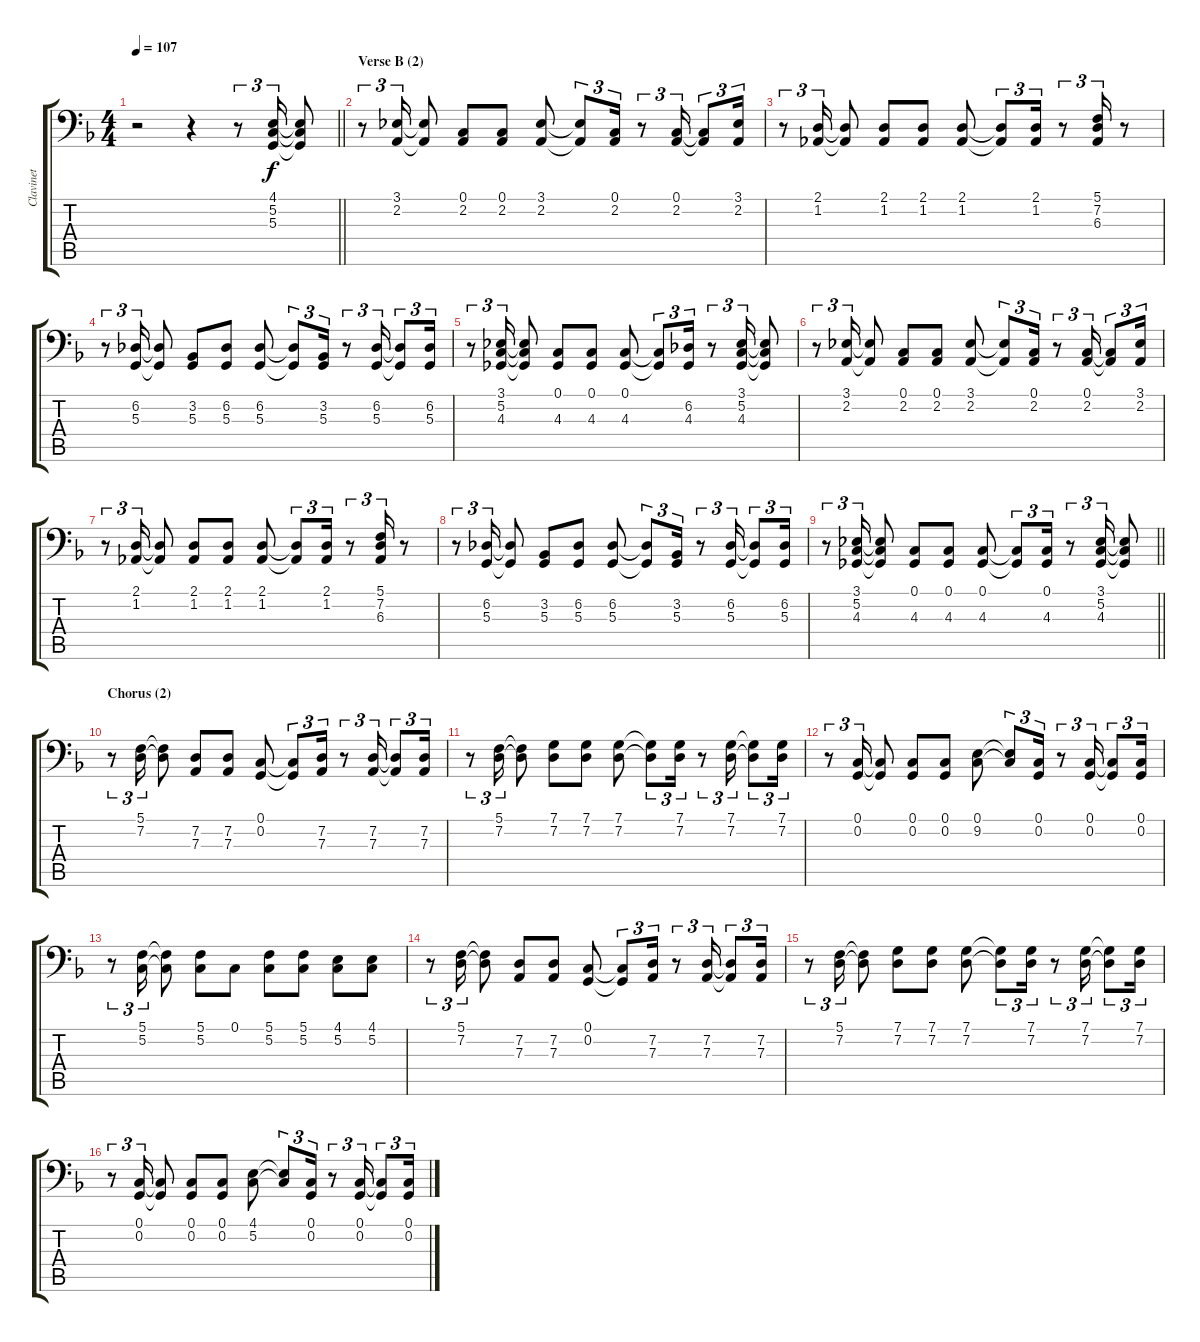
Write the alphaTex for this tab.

\track ("Clavinet" "Clavinet") {instrument clavinet}
\staff {score tabs}
\tuning (C3 G2 D2 A1 E1 B0) {hide}
\ts (4 4)
\tempo 107
\clef f4
\barLineRight lightlight
\ks dminor
r.2{dy f} r.4 r.8{tu (3 2)} (4.1 5.2 5.3).16{tu (3 2)} (4.1{t} 5.2{t} 5.3{t}).8 |
\section ("" "Verse B (2)")
r.8{tu (3 2)} (3.1 2.2).16{tu (3 2)} (3.1{t} 2.2{t}).8 (0.1 2.2).8 (0.1 2.2).8 (3.1 2.2).8 (3.1{t} 2.2{t}).8{tu (3 2)} (0.1 2.2).16{tu (3 2)} r.8{tu (3 2)} (0.1 2.2).16{tu (3 2)} (0.1{t} 2.2{t}).8{tu (3 2)} (3.1 2.2).16{tu (3 2)} |
r.8{tu (3 2)} (2.1 1.2).16{tu (3 2)} (2.1{t} 1.2{t}).8 (2.1 1.2).8 (2.1 1.2).8 (2.1 1.2).8 (2.1{t} 1.2{t}).8{tu (3 2)} (2.1 1.2).16{tu (3 2)} r.8{tu (3 2)} (5.1 7.2 6.3).16{tu (3 2)} r.8 |
r.8{tu (3 2)} (6.2 5.3).16{tu (3 2)} (6.2{t} 5.3{t}).8 (3.2 5.3).8 (6.2 5.3).8 (6.2 5.3).8 (6.2{t} 5.3{t}).8{tu (3 2)} (3.2 5.3).16{tu (3 2)} r.8{tu (3 2)} (6.2 5.3).16{tu (3 2)} (6.2{t} 5.3{t}).8{tu (3 2)} (6.2 5.3).16{tu (3 2)} |
r.8{tu (3 2)} (3.1 5.2 4.3).16{tu (3 2)} (3.1{t} 5.2{t} 4.3{t}).8 (0.1 4.3).8 (0.1 4.3).8 (0.1 4.3).8 (0.1{t} 4.3{t}).8{tu (3 2)} (6.2 4.3).16{tu (3 2)} r.8{tu (3 2)} (3.1 5.2 4.3).16{tu (3 2)} (3.1{t} 5.2{t} 4.3{t}).8 |
r.8{tu (3 2)} (3.1 2.2).16{tu (3 2)} (3.1{t} 2.2{t}).8 (0.1 2.2).8 (0.1 2.2).8 (3.1 2.2).8 (3.1{t} 2.2{t}).8{tu (3 2)} (0.1 2.2).16{tu (3 2)} r.8{tu (3 2)} (0.1 2.2).16{tu (3 2)} (0.1{t} 2.2{t}).8{tu (3 2)} (3.1 2.2).16{tu (3 2)} |
r.8{tu (3 2)} (2.1 1.2).16{tu (3 2)} (2.1{t} 1.2{t}).8 (2.1 1.2).8 (2.1 1.2).8 (2.1 1.2).8 (2.1{t} 1.2{t}).8{tu (3 2)} (2.1 1.2).16{tu (3 2)} r.8{tu (3 2)} (5.1 7.2 6.3).16{tu (3 2)} r.8 |
r.8{tu (3 2)} (6.2 5.3).16{tu (3 2)} (6.2{t} 5.3{t}).8 (3.2 5.3).8 (6.2 5.3).8 (6.2 5.3).8 (6.2{t} 5.3{t}).8{tu (3 2)} (3.2 5.3).16{tu (3 2)} r.8{tu (3 2)} (6.2 5.3).16{tu (3 2)} (6.2{t} 5.3{t}).8{tu (3 2)} (6.2 5.3).16{tu (3 2)} |
\barLineRight lightlight
r.8{tu (3 2)} (3.1 5.2 4.3).16{tu (3 2)} (3.1{t} 5.2{t} 4.3{t}).8 (0.1 4.3).8 (0.1 4.3).8 (0.1 4.3).8 (0.1{t} 4.3{t}).8{tu (3 2)} (0.1 4.3).16{tu (3 2)} r.8{tu (3 2)} (3.1 5.2 4.3).16{tu (3 2)} (3.1{t} 5.2{t} 4.3{t}).8 |
\section ("" "Chorus (2)")
r.8{tu (3 2)} (5.1 7.2).16{tu (3 2)} (5.1{t} 7.2{t}).8 (7.2 7.3).8 (7.2 7.3).8 (0.1 0.2).8 (0.1{t} 0.2{t}).8{tu (3 2)} (7.2 7.3).16{tu (3 2)} r.8{tu (3 2)} (7.2 7.3).16{tu (3 2)} (7.2{t} 7.3{t}).8{tu (3 2)} (7.2 7.3).16{tu (3 2)} |
r.8{tu (3 2)} (5.1 7.2).16{tu (3 2)} (5.1{t} 7.2{t}).8 (7.1 7.2).8 (7.1 7.2).8 (7.1 7.2).8 (7.1{t} 7.2{t}).8{tu (3 2)} (7.1 7.2).16{tu (3 2)} r.8{tu (3 2)} (7.1 7.2).16{tu (3 2)} (7.1{t} 7.2{t}).8{tu (3 2)} (7.1 7.2).16{tu (3 2)} |
r.8{tu (3 2)} (0.1 0.2).16{tu (3 2)} (0.1{t} 0.2{t}).8 (0.1 0.2).8 (0.1 0.2).8 (0.1 9.2).8 (0.1{t} 9.2{t}).8{tu (3 2)} (0.1 0.2).16{tu (3 2)} r.8{tu (3 2)} (0.1 0.2).16{tu (3 2)} (0.1{t} 0.2{t}).8{tu (3 2)} (0.1 0.2).16{tu (3 2)} |
r.8{tu (3 2)} (5.1 5.2).16{tu (3 2)} (5.1{t} 5.2{t}).8 (5.1 5.2).8 0.1.8 (5.1 5.2).8 (5.1 5.2).8 (4.1 5.2).8 (4.1 5.2).8 |
r.8{tu (3 2)} (5.1 7.2).16{tu (3 2)} (5.1{t} 7.2{t}).8 (7.2 7.3).8 (7.2 7.3).8 (0.1 0.2).8 (0.1{t} 0.2{t}).8{tu (3 2)} (7.2 7.3).16{tu (3 2)} r.8{tu (3 2)} (7.2 7.3).16{tu (3 2)} (7.2{t} 7.3{t}).8{tu (3 2)} (7.2 7.3).16{tu (3 2)} |
r.8{tu (3 2)} (5.1 7.2).16{tu (3 2)} (5.1{t} 7.2{t}).8 (7.1 7.2).8 (7.1 7.2).8 (7.1 7.2).8 (7.1{t} 7.2{t}).8{tu (3 2)} (7.1 7.2).16{tu (3 2)} r.8{tu (3 2)} (7.1 7.2).16{tu (3 2)} (7.1{t} 7.2{t}).8{tu (3 2)} (7.1 7.2).16{tu (3 2)} |
r.8{tu (3 2)} (0.1 0.2).16{tu (3 2)} (0.1{t} 0.2{t}).8 (0.1 0.2).8 (0.1 0.2).8 (4.1 5.2).8 (4.1{t} 5.2{t}).8{tu (3 2)} (0.1 0.2).16{tu (3 2)} r.8{tu (3 2)} (0.1 0.2).16{tu (3 2)} (0.1{t} 0.2{t}).8{tu (3 2)} (0.1 0.2).16{tu (3 2)}
